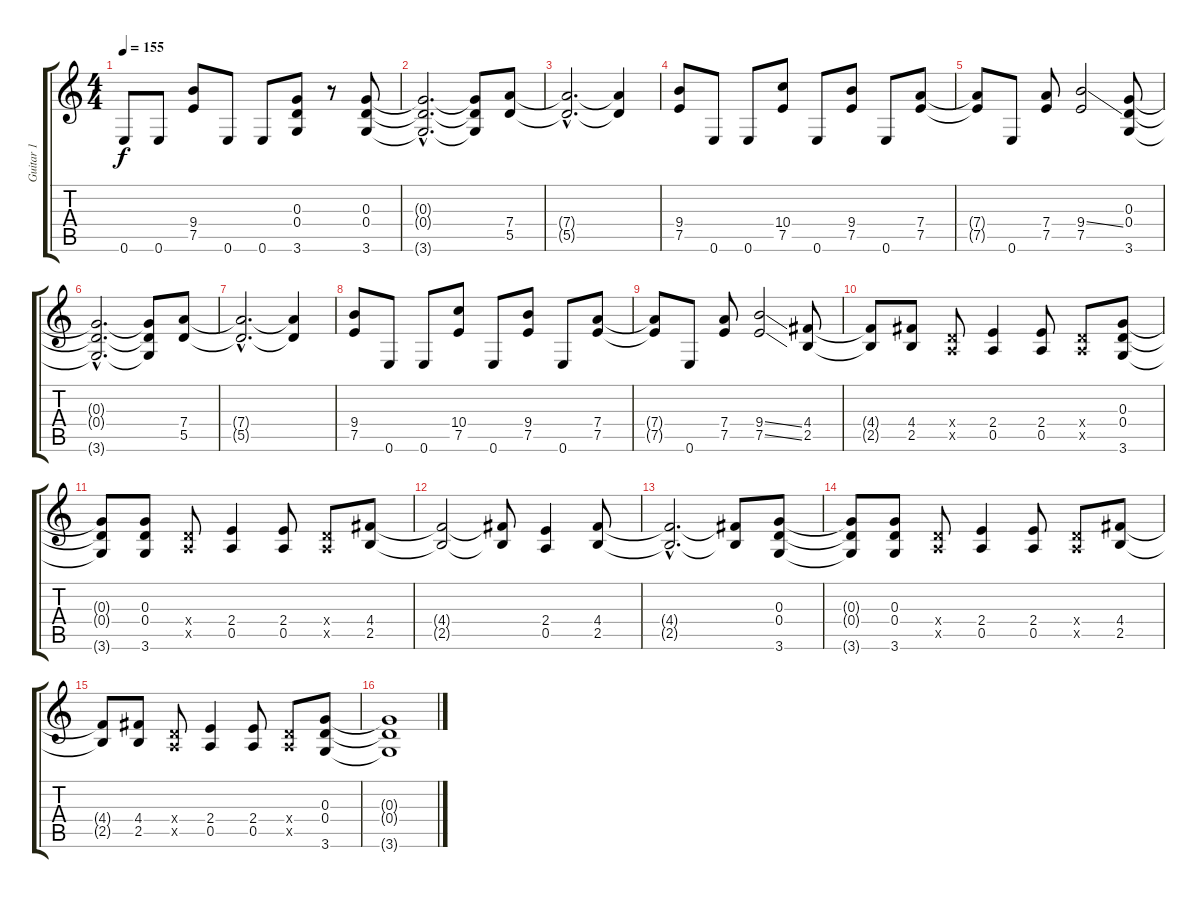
\track ("Guitar 1" "Guitar 1") {instrument distortionguitar}
\staff {score tabs}
\tuning (E4 B3 G3 D3 A2 E2) {hide}
\ts (4 4)
\tempo 155
\clef g2
\ks c
0.6.8{dy f} 0.6.8 (9.4 7.5).8 0.6.8 0.6.8 (0.3 0.4 3.6).8 r.8 (0.3 0.4 3.6).8 |
(0.3{hac t} 0.4{hac t} 3.6{hac t}).2{d} (0.3{t} 0.4{t} 3.6{t}).8 (7.4 5.5).8 |
(7.4{hac t} 5.5{hac t}).2{d} (7.4{t} 5.5{t}).4 |
(9.4 7.5).8 0.6.8 0.6.8 (10.4 7.5).8 0.6.8 (9.4 7.5).8 0.6.8 (7.4 7.5).8 |
(7.4{t} 7.5{t}).8 0.6.8 (7.4 7.5).8 (9.4{ss} 7.5).2 (0.3 0.4 3.6).8 |
(0.3{hac t} 0.4{hac t} 3.6{hac t}).2{d} (0.3{t} 0.4{t} 3.6{t}).8 (7.4 5.5).8 |
(7.4{hac t} 5.5{hac t}).2{d} (7.4{t} 5.5{t}).4 |
(9.4 7.5).8 0.6.8 0.6.8 (10.4 7.5).8 0.6.8 (9.4 7.5).8 0.6.8 (7.4 7.5).8 |
(7.4{t} 7.5{t}).8 0.6.8 (7.4 7.5).8 (9.4{ss} 7.5{ss}).2 (4.4 2.5).8 |
(4.4{t} 2.5{t}).8 (4.4 2.5).8 (0.4{x} 0.5{x}).8 (2.4 0.5).4 (2.4 0.5).8 (0.4{x} 0.5{x}).8 (0.3 0.4 3.6).8 |
(0.3{t} 0.4{t} 3.6{t}).8 (0.3 0.4 3.6).8 (0.4{x} 0.5{x}).8 (2.4 0.5).4 (2.4 0.5).8 (0.4{x} 0.5{x}).8 (4.4 2.5).8 |
(4.4{t} 2.5{t}).2 (4.4{t} 2.5{t}).8 (2.4 0.5).4 (4.4 2.5).8 |
(4.4{hac t} 2.5{hac t}).2{d} (4.4{t} 2.5{t}).8 (0.3 0.4 3.6).8 |
(0.3{t} 0.4{t} 3.6{t}).8 (0.3 0.4 3.6).8 (0.4{x} 0.5{x}).8 (2.4 0.5).4 (2.4 0.5).8 (0.4{x} 0.5{x}).8 (4.4 2.5).8 |
(4.4{t} 2.5{t}).8 (4.4 2.5).8 (0.4{x} 0.5{x}).8 (2.4 0.5).4 (2.4 0.5).8 (0.4{x} 0.5{x}).8 (0.3 0.4 3.6).8 |
(0.3{t} 0.4{t} 3.6{t}).1
